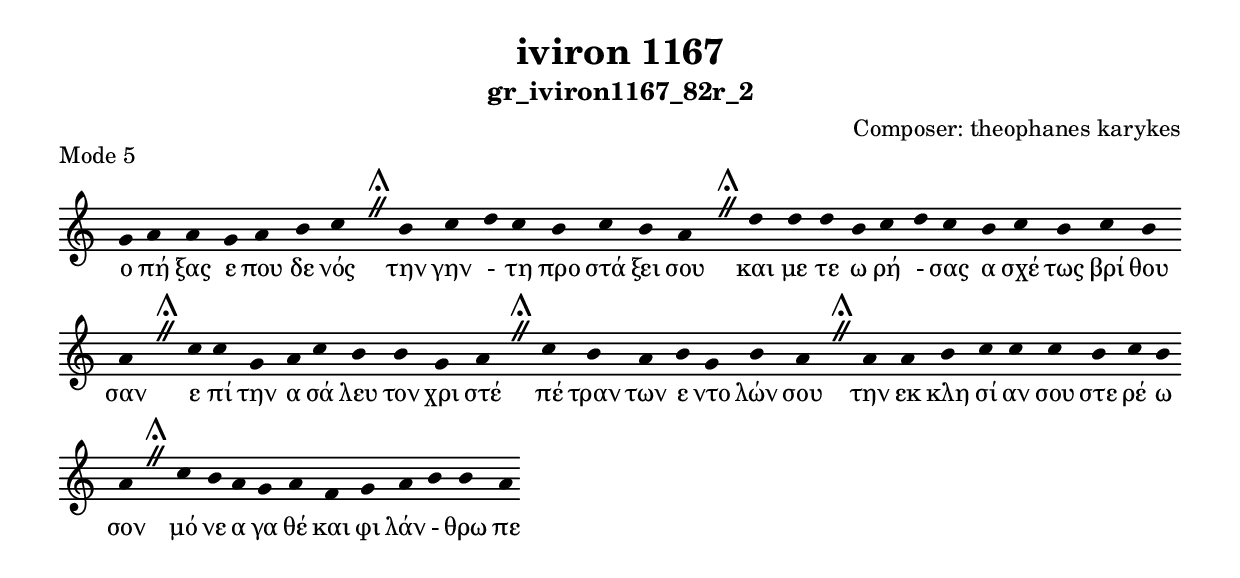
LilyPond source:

\include "gregorian.ly"

	\header {
 	  title = "iviron 1167"
	  subtitle = "gr_iviron1167_82r_2"
	  composer = "Composer: theophanes karykes"
	  piece = "Mode 5"
	}

	chant = {
	  g'4 a'4 a'4 g'4 a'4 b'4 c''4 \divisioMaior
 b'4 c''4 d''4 c''4 b'4 c''4 b'4 a'4 \divisioMaior
 d''4 d''4 d''4 b'4 c''4 d''4 c''4 b'4 c''4 b'4 c''4 b'4 a'4 \divisioMaior
 c''4 c''4 g'4 a'4 c''4 b'4 b'4 g'4 a'4 \divisioMaior
 c''4 b'4 a'4 b'4 g'4 b'4 a'4 \divisioMaior
 a'4 a'4 b'4 c''4 c''4 c''4 b'4 c''4 b'4 a'4 \divisioMaior
 c''4 b'4 a'4 g'4 a'4 f'4 g'4 a'4 b'4 b'4 a'4\finalis
	}

	verba = \lyricmode {ο πή ξας ε που δε νός 
την γην - τη προ στά ξει σου 
και με τε ω ρή - σας α σχέ τως βρί θου σαν 
ε πί την α σά λευ τον χρι στέ 
πέ τραν των ε ντο λών σου 
την εκ κλη σί αν σου στε ρέ ω σον 
μό νε α γα θέ και φι λάν - θρω πε 
	}


	\score {
	  \new Staff <<
	  \new Voice = "melody" \chant
	  \new Lyrics = "one" \lyricsto melody \verba
	  >>
	  \layout {
	    \context {
	      \Staff
	      \remove "Time_signature_engraver"
	      \remove "Bar_engraver"
	    }
	    \context {
	      \Voice
	      \remove "Stem_engraver"
	    }
	  }
	}